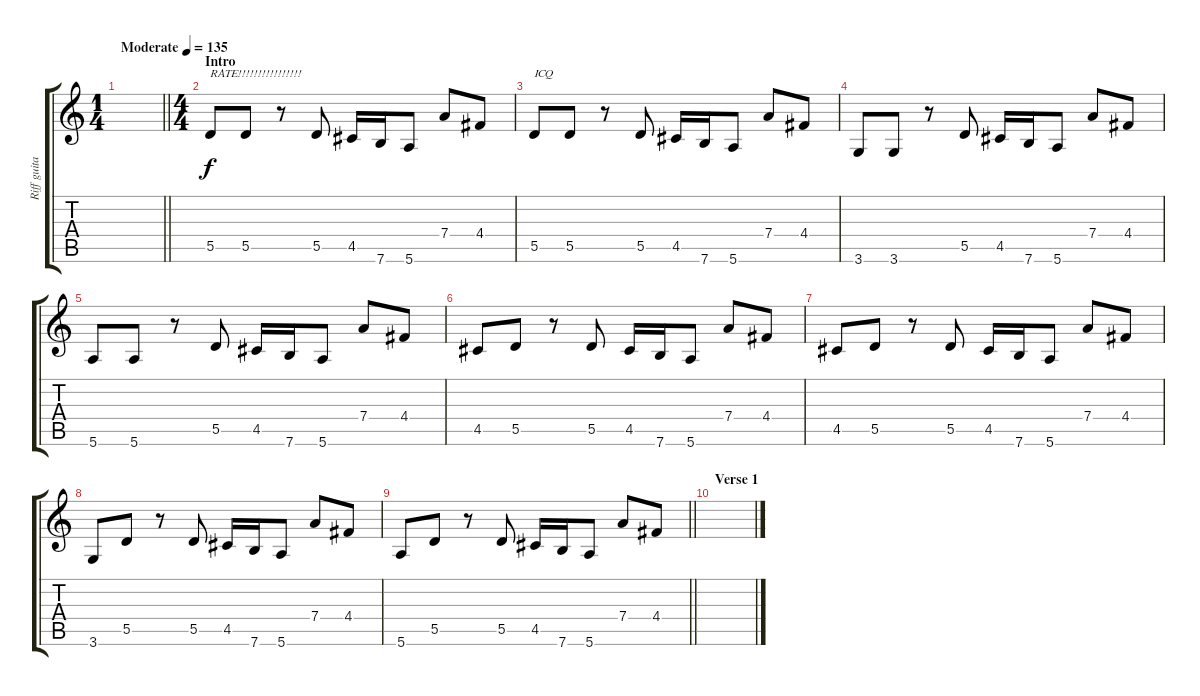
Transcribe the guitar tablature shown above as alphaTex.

\track ("Riff guitar - Greg Bergdorf" "Riff guita") {instrument distortionguitar}
\staff {score tabs}
\tuning (E4 B3 G3 D3 A2 E2) {hide}
\ts (1 4)
\tempo (135 "Moderate")
\clef g2
\barLineRight lightlight
\ks c
|
\ts (4 4)
\section ("" "Intro")
5.5.8{txt "RATE!!!!!!!!!!!!!!!!"} 5.5.8 r.8 5.5.8 4.5.16 7.6.16 5.6.8 7.4.8 4.4.8 |
5.5.8{txt "ICQ"} 5.5.8 r.8 5.5.8 4.5.16 7.6.16 5.6.8 7.4.8 4.4.8 |
3.6.8 3.6.8 r.8 5.5.8 4.5.16 7.6.16 5.6.8 7.4.8 4.4.8 |
5.6.8 5.6.8 r.8 5.5.8 4.5.16 7.6.16 5.6.8 7.4.8 4.4.8 |
4.5.8 5.5.8 r.8 5.5.8 4.5.16 7.6.16 5.6.8 7.4.8 4.4.8 |
4.5.8 5.5.8 r.8 5.5.8 4.5.16 7.6.16 5.6.8 7.4.8 4.4.8 |
3.6.8 5.5.8 r.8 5.5.8 4.5.16 7.6.16 5.6.8 7.4.8 4.4.8 |
\barLineRight lightlight
5.6.8 5.5.8 r.8 5.5.8 4.5.16 7.6.16 5.6.8 7.4.8 4.4.8 |
\section ("" "Verse 1")
